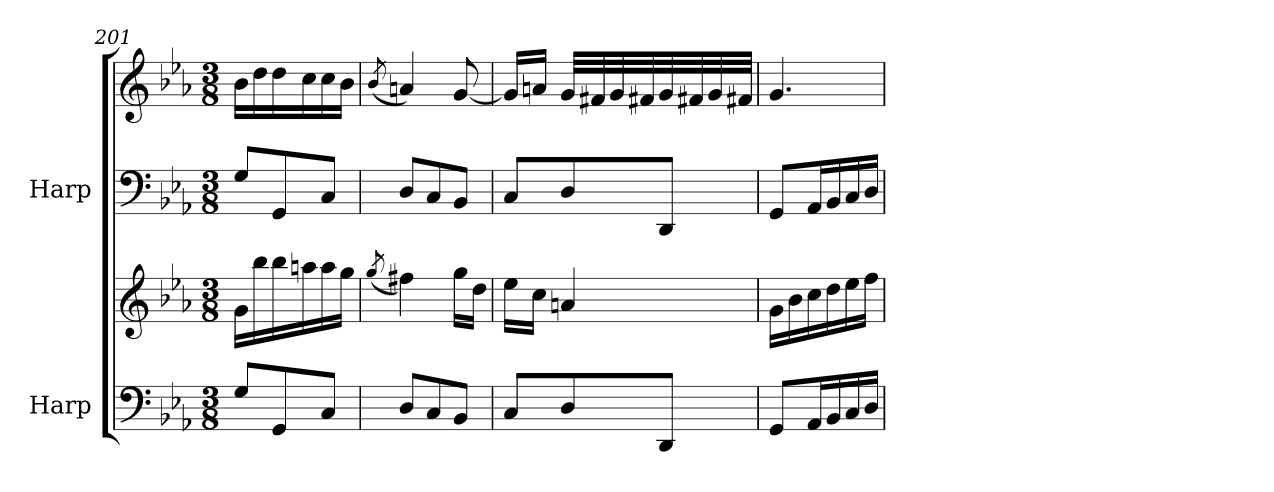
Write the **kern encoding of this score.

**kern	**kern	**kern	**kern
*part2	*part2	*part1	*part1
*staff4	*staff3	*staff2	*staff1
*I"Harp	*	*I"Harp	*
*I'Hp	*	*I'Hp	*
*clefF4	*clefG2	*clefF4	*clefG2
*k[b-e-a-]	*k[b-e-a-]	*k[b-e-a-]	*k[b-e-a-]
*M3/8	*M3/8	*M3/8	*M3/8
=201	=201	=201	=201
8G/L	16g\LL	8G/L	16b-\LL
.	16bb-\	.	16dd\
8GG/	16bb-\	8GG/	16dd\
.	16aan\	.	16cc\
8C/J	16aa\	8C/J	16cc\
.	16gg\JJ	.	16b-\JJ
=202	=202	=202	=202
.	(<8qgg/	.	(<8qb-/
8D/L	4ff#X\)	8D/L	4an/)
8C/	.	8C/	.
8BB-/J	16gg\LL	8BB-/J	[8g/
.	16dd\JJ	.	.
!!LO:PB:g=z
=203	=203	=203	=203
8C/L	16ee-\LL	8C/L	16g/LL]
.	16cc\JJ	.	16an/JJ
8D/	4an/	8D/	32g/LLL
.	.	.	32f#X/
.	.	.	32g/
.	.	.	32f#X/
8DD/J	.	8DD/J	32g/
.	.	.	32f#X/
.	.	.	32g/
.	.	.	32f#X/JJJ
=204	=204	=204	=204
8GG/L	16g\LL	8GG/L	4.g/
.	16b-\	.	.
16AA-/L	16cc\	16AA-/L	.
16BB-/	16dd\	16BB-/	.
16C/	16ee-\	16C/	.
16D/JJ	16ff\JJ	16D/JJ	.
=	=	=	=
*-	*-	*-	*-
